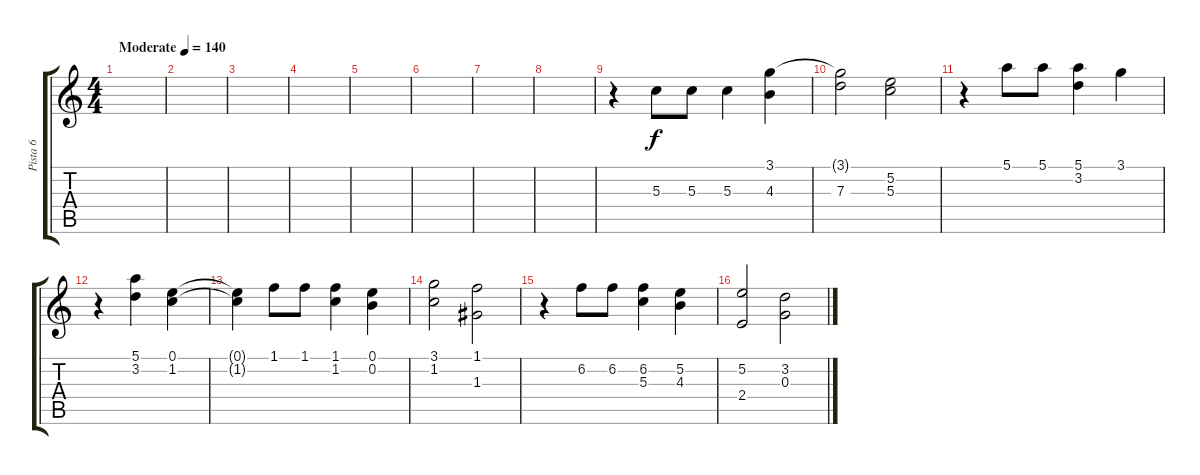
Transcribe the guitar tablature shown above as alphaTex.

\track ("Pista 6" "Pista 6") {instrument distortionguitar}
\staff {score tabs}
\tuning (E4 B3 G3 D3 A2 E2) {hide}
\ts (4 4)
\tempo (140 "Moderate")
\clef g2
\ks c
|
|
|
|
|
|
|
|
r.4 5.3.8 5.3.8 5.3.4 (3.1 4.3).4 |
(3.1{t} 7.3).2 (5.2 5.3).2 |
r.4 5.1.8 5.1.8 (5.1 3.2).4 3.1.4 |
r.4 (5.1 3.2).4 (0.1 1.2).4 |
(0.1{t} 1.2{t}).4 1.1.8 1.1.8 (1.1 1.2).4 (0.1 0.2).4 |
(3.1 1.2).2 (1.1 1.3).2 |
r.4 6.2.8 6.2.8 (6.2 5.3).4 (5.2 4.3).4 |
(5.2 2.4).2 (3.2 0.3).2
